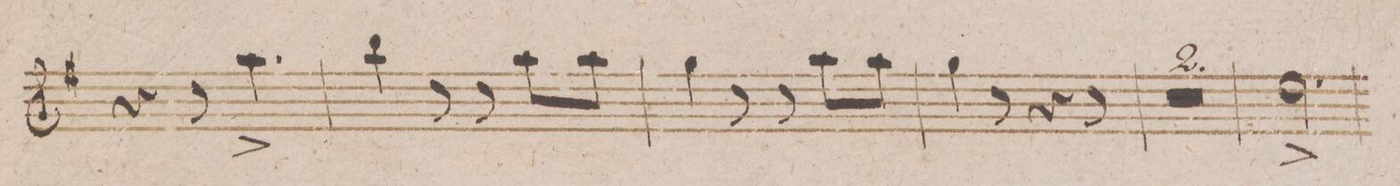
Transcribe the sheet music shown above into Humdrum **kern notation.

**kern	**dynam
*I"Clarinetto Imo in B.	*
*clefG2	*
*k[b-]	*
*M6/8	*
4r	.
8r	.
4.gg^<\	.
=98	=98
4aa\	.
8r	.
8r	.
8gg\L	.
8gg\J	.
=99	=99
4ff\	.
8r	.
8r	.
8gg\L	.
8gg\J	.
=100	=100
4ff\	.
8r	.
4r	.
8r	.
=101	=101
1.r	.
=102	=102
=103	=103
2.dd^<\	.
=104	=104
*-	*-
